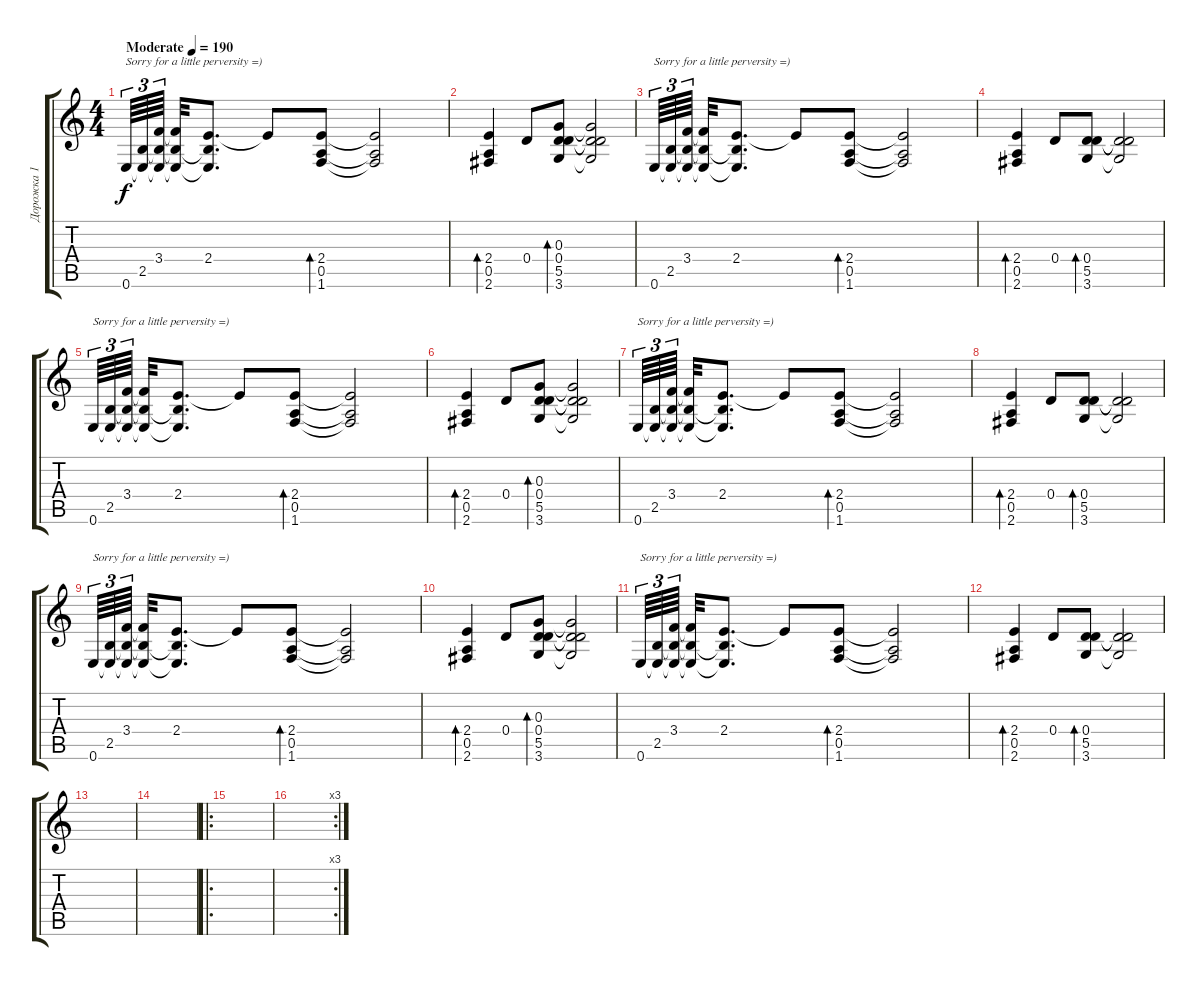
\track ("Дорожка 1" "Дорожка 1") {instrument acousticguitarsteel}
\staff {score tabs}
\tuning (E4 B3 G3 D3 A2 E2) {hide}
\ts (4 4)
\tempo (190 "Moderate")
\tempo 75
\tempo (190 "Moderate")
\clef g2
\ks c
0.6.64{tu (3 2) txt "Sorry for a little perversity =)" dy f instrument acousticguitarsteel} (2.5 0.6{t}).64{tu (3 2)} (3.4 2.5{t} 0.6{t}).64{tu (3 2) beam splitsecondary} (3.4{t} 2.5{t} 0.6{t}).32 (2.4 2.5{t} 0.6{t}).8{d} 2.4{t}.8 (2.4 0.5 1.6).8{bd 120} (2.4{t} 0.5{t} 1.6{t}).2 |
(2.4 0.5 2.6).4{bd 120} 0.4.8 (0.3 0.4 5.5 3.6).8{bd 120} (0.3{t} 0.4{t} 5.5{t} 3.6{t}).2 |
0.6.64{tu (3 2) txt "Sorry for a little perversity =)"} (2.5 0.6{t}).64{tu (3 2)} (3.4 2.5{t} 0.6{t}).64{tu (3 2) beam splitsecondary} (3.4{t} 2.5{t} 0.6{t}).32 (2.4 2.5{t} 0.6{t}).8{d} 2.4{t}.8 (2.4 0.5 1.6).8{bd 120} (2.4{t} 0.5{t} 1.6{t}).2 |
(2.4 0.5 2.6).4{bd 120} 0.4.8 (0.4 5.5 3.6).8{bd 120} (0.4{t} 5.5{t} 3.6{t}).2 |
0.6.64{tu (3 2) txt "Sorry for a little perversity =)"} (2.5 0.6{t}).64{tu (3 2)} (3.4 2.5{t} 0.6{t}).64{tu (3 2) beam splitsecondary} (3.4{t} 2.5{t} 0.6{t}).32 (2.4 2.5{t} 0.6{t}).8{d} 2.4{t}.8 (2.4 0.5 1.6).8{bd 240} (2.4{t} 0.5{t} 1.6{t}).2 |
(2.4 0.5 2.6).4{bd 240} 0.4.8 (0.3 0.4 5.5 3.6).8{bd 240} (0.3{t} 0.4{t} 5.5{t} 3.6{t}).2 |
0.6.64{tu (3 2) txt "Sorry for a little perversity =)"} (2.5 0.6{t}).64{tu (3 2)} (3.4 2.5{t} 0.6{t}).64{tu (3 2) beam splitsecondary} (3.4{t} 2.5{t} 0.6{t}).32 (2.4 2.5{t} 0.6{t}).8{d} 2.4{t}.8 (2.4 0.5 1.6).8{bd 240} (2.4{t} 0.5{t} 1.6{t}).2 |
(2.4 0.5 2.6).4{bd 240} 0.4.8 (0.4 5.5 3.6).8{bd 240} (0.4{t} 5.5{t} 3.6{t}).2 |
0.6.64{tu (3 2) txt "Sorry for a little perversity =)"} (2.5 0.6{t}).64{tu (3 2)} (3.4 2.5{t} 0.6{t}).64{tu (3 2) beam splitsecondary} (3.4{t} 2.5{t} 0.6{t}).32 (2.4 2.5{t} 0.6{t}).8{d} 2.4{t}.8 (2.4 0.5 1.6).8{bd 240} (2.4{t} 0.5{t} 1.6{t}).2 |
(2.4 0.5 2.6).4{bd 240} 0.4.8 (0.3 0.4 5.5 3.6).8{bd 240} (0.3{t} 0.4{t} 5.5{t} 3.6{t}).2 |
0.6.64{tu (3 2) txt "Sorry for a little perversity =)"} (2.5 0.6{t}).64{tu (3 2)} (3.4 2.5{t} 0.6{t}).64{tu (3 2) beam splitsecondary} (3.4{t} 2.5{t} 0.6{t}).32 (2.4 2.5{t} 0.6{t}).8{d} 2.4{t}.8 (2.4 0.5 1.6).8{bd 240} (2.4{t} 0.5{t} 1.6{t}).2 |
(2.4 0.5 2.6).4{bd 240} 0.4.8 (0.4 5.5 3.6).8{bd 240} (0.4{t} 5.5{t} 3.6{t}).2 |
|
|
\ro
|
\rc 3
